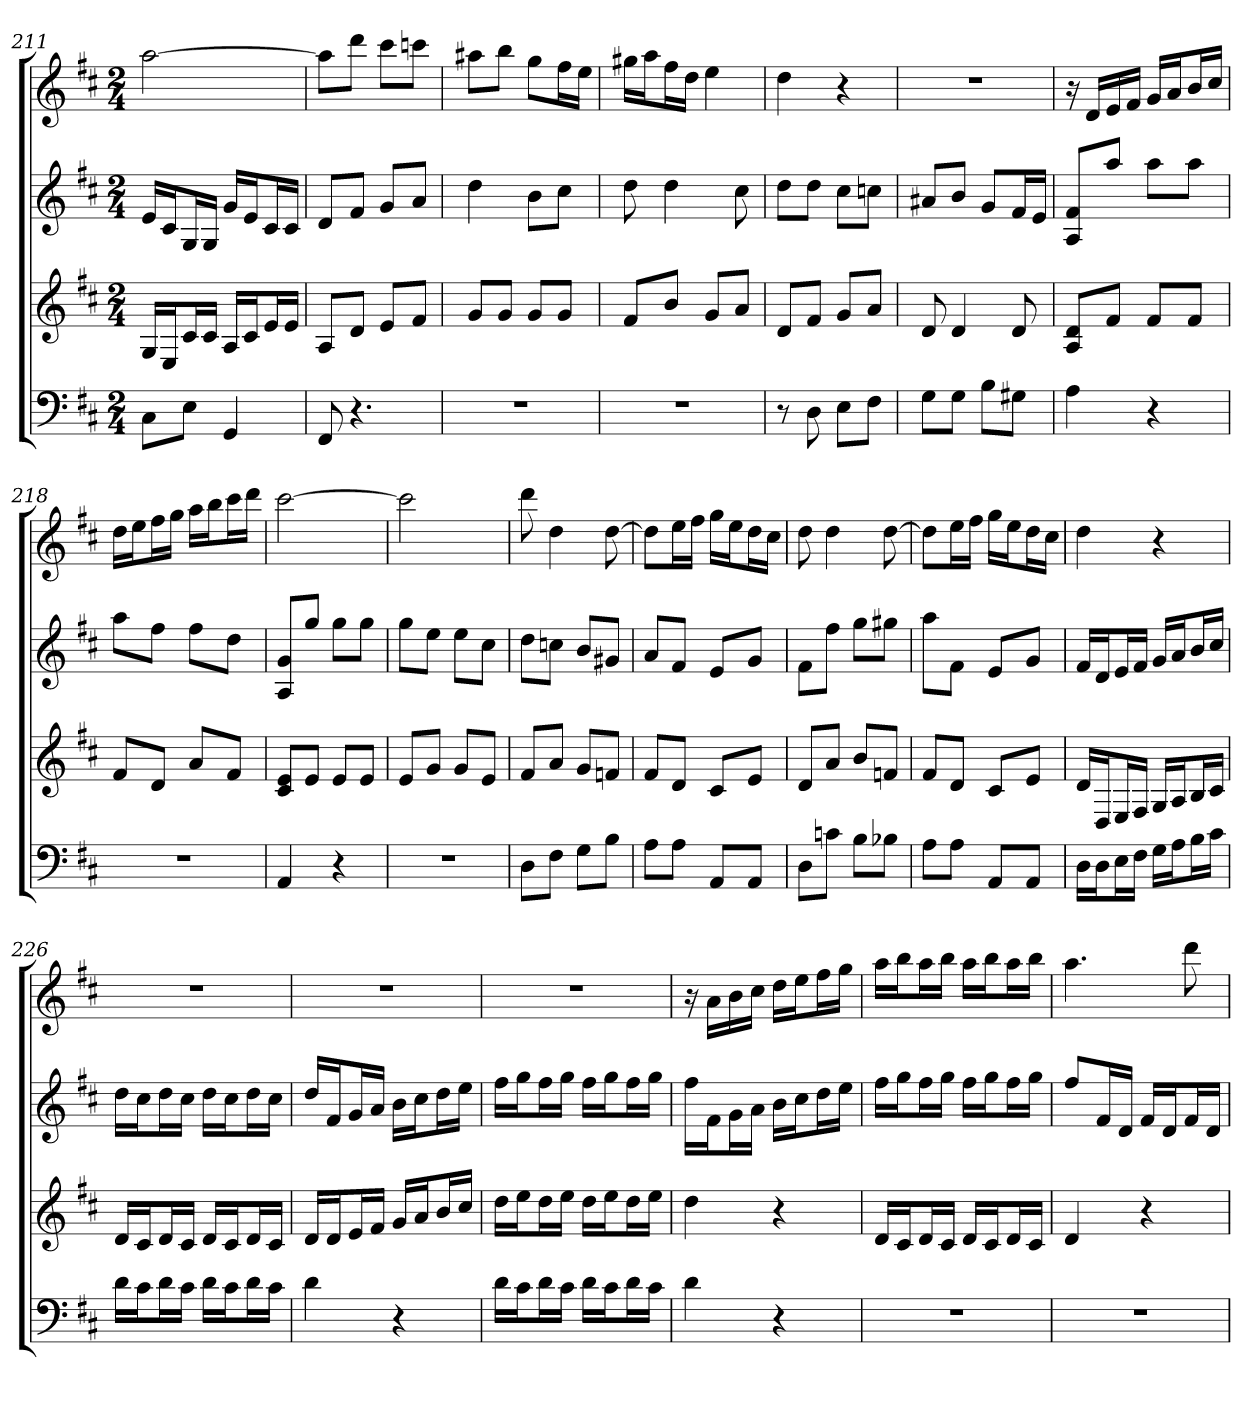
**kern	**kern	**kern	**kern
*part4	*part3	*part2	*part1
*staff4	*staff3	*staff2	*staff1
*k[f#c#]	*k[f#c#]	*k[f#c#]	*k[f#c#]
*D:	*D:	*D:	*D:
*M2/4	*M2/4	*M2/4	*M2/4
=211	=211	=211	=211
8C#L	16GLL	16eLL	[2aa
.	16EJ	16c#J	.
8EJ	16c#L	16GL	.
.	16c#JJ	16GJJ	.
4GG	16ALL	16gLL	.
.	16c#J	16eJ	.
.	16eL	16c#L	.
.	16eJJ	16c#JJ	.
=212	=212	=212	=212
8FF#	8AL	8dL	8aaL]
4.r	8dJ	8f#J	8dddJ
.	8eL	8gL	8ccc#L
.	8f#J	8aJ	8cccnJ
=213	=213	=213	=213
2r	8gL	4dd	8aa#XL
.	8gJ	.	8bbJ
.	8gL	8bL	8ggL
.	8gJ	8cc#J	16ff#L
.	.	.	16eeJJ
=214	=214	=214	=214
2r	8f#L	8dd	16gg#XLL
.	.	.	16aaJ
.	8bJ	4dd	16ff#L
.	.	.	16ddJJ
.	8gL	.	4ee
.	8aJ	8cc#	.
=215	=215	=215	=215
8r	8dL	8ddL	4dd
8D	8f#J	8ddJ	.
8EL	8gL	8cc#L	4r
8F#J	8aJ	8ccnJ	.
=216	=216	=216	=216
8GL	8d	8a#XL	2r
8GJ	4d	8bJ	.
8BL	.	8gL	.
8G#XJ	8d	16f#L	.
.	.	16eJJ	.
=217	=217	=217	=217
4A	8A 8dL	8A 8f#L	16r
.	.	.	16dLL
.	8f#J	8aaJ	16e
.	.	.	16f#JJ
4r	8f#L	8aaL	16gLL
.	.	.	16aJ
.	8f#J	8aaJ	16bL
.	.	.	16cc#JJ
=218	=218	=218	=218
2r	8f#L	8aaL	16ddLL
.	.	.	16eeJ
.	8dJ	8ff#J	16ff#L
.	.	.	16ggJJ
.	8aL	8ff#L	16aaLL
.	.	.	16bbJ
.	8f#J	8ddJ	16ccc#L
.	.	.	16dddJJ
=219	=219	=219	=219
4AA	8c# 8eL	8A 8gL	[2ccc#
.	8eJ	8ggJ	.
4r	8eL	8ggL	.
.	8eJ	8ggJ	.
=220	=220	=220	=220
2r	8eL	8ggL	2ccc#]
.	8gJ	8eeJ	.
.	8gL	8eeL	.
.	8eJ	8cc#J	.
=221	=221	=221	=221
8DL	8f#L	8ddL	8ddd
8F#J	8aJ	8ccnJ	4dd
8GL	8gL	8bL	.
8BJ	8fnJ	8g#XJ	[8dd
=222	=222	=222	=222
8AL	8f#L	8aL	8ddL]
8AJ	8dJ	8f#J	16eeL
.	.	.	16ff#JJ
8AAL	8c#L	8eL	16ggLL
.	.	.	16eeJ
8AAJ	8eJ	8gJ	16ddL
.	.	.	16cc#JJ
=223	=223	=223	=223
8DL	8dL	8f#L	8dd
8cnJ	8aJ	8ff#J	4dd
8BL	8bL	8ggL	.
8B-XJ	8fnJ	8gg#XJ	[8dd
=224	=224	=224	=224
8AL	8f#L	8aaL	8ddL]
8AJ	8dJ	8f#J	16eeL
.	.	.	16ff#JJ
8AAL	8c#L	8eL	16ggLL
.	.	.	16eeJ
8AAJ	8eJ	8gJ	16ddL
.	.	.	16cc#JJ
=225	=225	=225	=225
16DLL	16dLL	16f#LL	4dd
16DJ	16DJ	16dJ	.
16EL	16EL	16eL	.
16F#JJ	16F#JJ	16f#JJ	.
16GLL	16GLL	16gLL	4r
16AJ	16AJ	16aJ	.
16BL	16BL	16bL	.
16c#JJ	16c#JJ	16cc#JJ	.
=226	=226	=226	=226
16dLL	16dLL	16ddLL	2r
16c#J	16c#J	16cc#J	.
16dL	16dL	16ddL	.
16c#JJ	16c#JJ	16cc#JJ	.
16dLL	16dLL	16ddLL	.
16c#J	16c#J	16cc#J	.
16dL	16dL	16ddL	.
16c#JJ	16c#JJ	16cc#JJ	.
=227	=227	=227	=227
4d	16dLL	16ddLL	2r
.	16dJ	16f#J	.
.	16eL	16gL	.
.	16f#JJ	16aJJ	.
4r	16gLL	16bLL	.
.	16aJ	16cc#J	.
.	16bL	16ddL	.
.	16cc#JJ	16eeJJ	.
=228	=228	=228	=228
16dLL	16ddLL	16ff#LL	2r
16c#J	16eeJ	16ggJ	.
16dL	16ddL	16ff#L	.
16c#JJ	16eeJJ	16ggJJ	.
16dLL	16ddLL	16ff#LL	.
16c#J	16eeJ	16ggJ	.
16dL	16ddL	16ff#L	.
16c#JJ	16eeJJ	16ggJJ	.
=229	=229	=229	=229
4d	4dd	16ff#LL	16r
.	.	16f#J	16aLL
.	.	16gL	16b
.	.	16aJJ	16cc#JJ
4r	4r	16bLL	16ddLL
.	.	16cc#J	16eeJ
.	.	16ddL	16ff#L
.	.	16eeJJ	16ggJJ
=230	=230	=230	=230
2r	16dLL	16ff#LL	16aaLL
.	16c#J	16ggJ	16bbJ
.	16dL	16ff#L	16aaL
.	16c#JJ	16ggJJ	16bbJJ
.	16dLL	16ff#LL	16aaLL
.	16c#J	16ggJ	16bbJ
.	16dL	16ff#L	16aaL
.	16c#JJ	16ggJJ	16bbJJ
=231	=231	=231	=231
2r	4d	8ff#L	4.aa
.	.	16f#L	.
.	.	16dJJ	.
.	4r	16f#LL	.
.	.	16dJ	.
.	.	16f#L	8ddd
.	.	16dJJ	.
=	=	=	=
*-	*-	*-	*-
